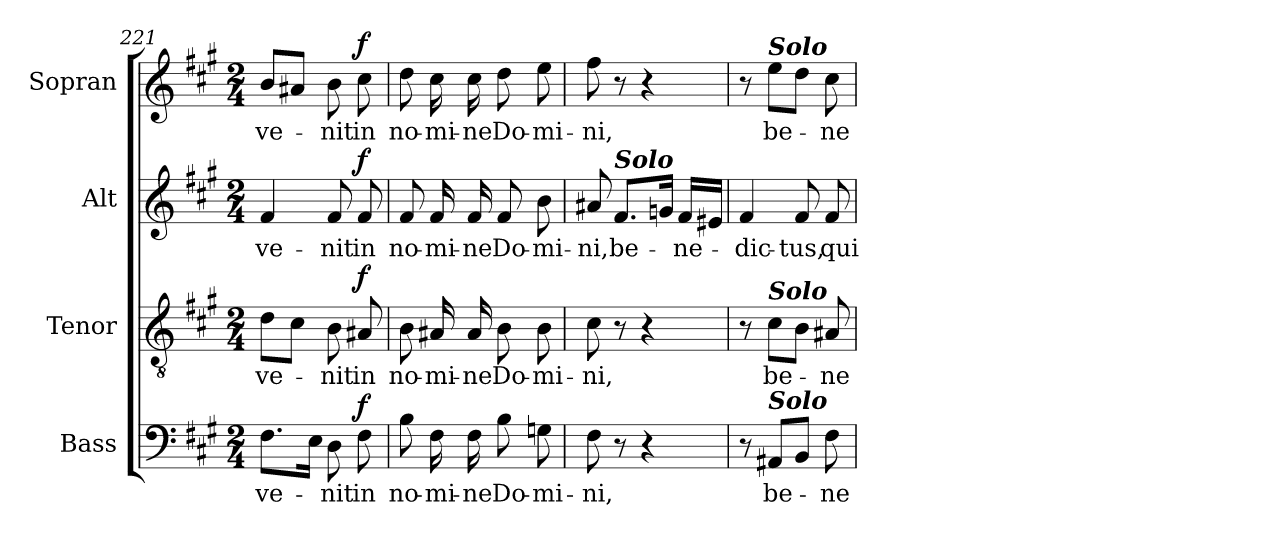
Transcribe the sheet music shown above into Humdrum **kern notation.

**kern	**text	**dynam	**kern	**text	**dynam	**kern	**text	**dynam	**kern	**text	**dynam
*part4	*part4	*part4	*part3	*part3	*part3	*part2	*part2	*part2	*part1	*part1	*part1
*staff4	*staff4	*staff4	*staff3	*staff3	*staff3	*staff2	*staff2	*staff2	*staff1	*staff1	*staff1
*I"Bass	*	*	*I"Tenor	*	*	*I"Alt	*	*	*I"Sopran	*	*
*I'B.	*	*	*I'T.	*	*	*I'A.	*	*	*I'S.	*	*
*clefF4	*	*	*clefGv2	*	*	*clefG2	*	*	*clefG2	*	*
*k[f#c#g#]	*	*	*k[f#c#g#]	*	*	*k[f#c#g#]	*	*	*k[f#c#g#]	*	*
*A:	*	*	*A:	*	*	*A:	*	*	*A:	*	*
*M2/4	*	*	*M2/4	*	*	*M2/4	*	*	*M2/4	*	*
=221	=221	=221	=221	=221	=221	=221	=221	=221	=221	=221	=221
!	!LO:LY:b	!	!	!LO:LY:b	!	!	!LO:LY:b	!	!	!LO:LY:b	!
8.F#\L	ve-	.	8d\L	ve-	.	4f#/	ve-	.	8b/L	ve-	.
.	.	.	8c#\J	.	.	.	.	.	8a#X/J	.	.
16E\Jk	.	.	.	.	.	.	.	.	.	.	.
!	!LO:LY:b	!	!	!LO:LY:b	!	!	!LO:LY:b	!	!	!LO:LY:b	!
8D\	-nit	.	8B\	-nit	.	8f#/	-nit	.	8b\	-nit	.
!	!LO:LY:b	!LO:DY:a	!	!LO:LY:b	!LO:DY:a	!	!LO:LY:b	!LO:DY:a	!	!LO:LY:b	!LO:DY:a
8F#\	in	f	8A#X/	in	f	8f#/	in	f	8cc#\	in	f
!!LO:LB:g=z
=222	=222	=222	=222	=222	=222	=222	=222	=222	=222	=222	=222
!	!LO:LY:b	!	!	!LO:LY:b	!	!	!LO:LY:b	!	!	!LO:LY:b	!
8B\	no-	.	8B\	no-	.	8f#/	no-	.	8dd\	no-	.
!	!LO:LY:b	!	!	!LO:LY:b	!	!	!LO:LY:b	!	!	!LO:LY:b	!
16F#\	-mi-	.	16A#X/	-mi-	.	16f#/	-mi-	.	16cc#\	-mi-	.
!	!LO:LY:b	!	!	!LO:LY:b	!	!	!LO:LY:b	!	!	!LO:LY:b	!
16F#\	-ne	.	16A#/	-ne	.	16f#/	-ne	.	16cc#\	-ne	.
!	!LO:LY:b	!	!	!LO:LY:b	!	!	!LO:LY:b	!	!	!LO:LY:b	!
8B\	Do-	.	8B\	Do-	.	8f#/	Do-	.	8dd\	Do-	.
!	!LO:LY:b	!	!	!LO:LY:b	!	!	!LO:LY:b	!	!	!LO:LY:b	!
8Gn\	-mi-	.	8B\	-mi-	.	8b\	-mi-	.	8ee\	-mi-	.
=223	=223	=223	=223	=223	=223	=223	=223	=223	=223	=223	=223
!	!LO:LY:b	!	!	!LO:LY:b	!	!	!LO:LY:b	!	!	!LO:LY:b	!
8F#\	-ni,	.	8c#\	-ni,	.	8a#X/	-ni,	.	8ff#\	-ni,	.
!	!	!	!	!	!	!LO:TX:a:Bi:t=Solo	!	!	!	!	!
!	!	!	!	!	!	!	!LO:LY:b	!	!	!	!
8r	.	.	8r	.	.	8.f#/L	be-	.	8r	.	.
4r	.	.	4r	.	.	.	.	.	4r	.	.
.	.	.	.	.	.	16gn/Jk	.	.	.	.	.
!	!	!	!	!	!	!	!LO:LY:b	!	!	!	!
.	.	.	.	.	.	16f#/LL	-ne-	.	.	.	.
.	.	.	.	.	.	16e#X/JJ	.	.	.	.	.
=224	=224	=224	=224	=224	=224	=224	=224	=224	=224	=224	=224
!	!	!	!	!	!	!	!LO:LY:b	!	!	!	!
8r	.	.	8r	.	.	4f#/	-dic-	.	8r	.	.
!	!	!	!	!	!	!	!	!	!LO:TX:a:Bi:t=Solo	!	!
!	!	!	!LO:TX:a:Bi:t=Solo	!	!	!	!	!	!	!	!
!LO:TX:a:Bi:t=Solo	!	!	!	!	!	!	!	!	!	!	!
!	!LO:LY:b	!	!	!LO:LY:b	!	!	!	!	!	!LO:LY:b	!
8AA#X/L	be-	.	8c#\L	be-	.	.	.	.	8ee\L	be-	.
!	!	!	!	!	!	!	!LO:LY:b	!	!	!	!
8BB/J	.	.	8B\J	.	.	8f#/	-tus,	.	8dd\J	.	.
!	!LO:LY:b	!	!	!LO:LY:b	!	!	!LO:LY:b	!	!	!LO:LY:b	!
8F#\	-ne-	.	8A#X/	-ne-	.	8f#/	qui	.	8cc#\	-ne-	.
=	=	=	=	=	=	=	=	=	=	=	=
*-	*-	*-	*-	*-	*-	*-	*-	*-	*-	*-	*-
